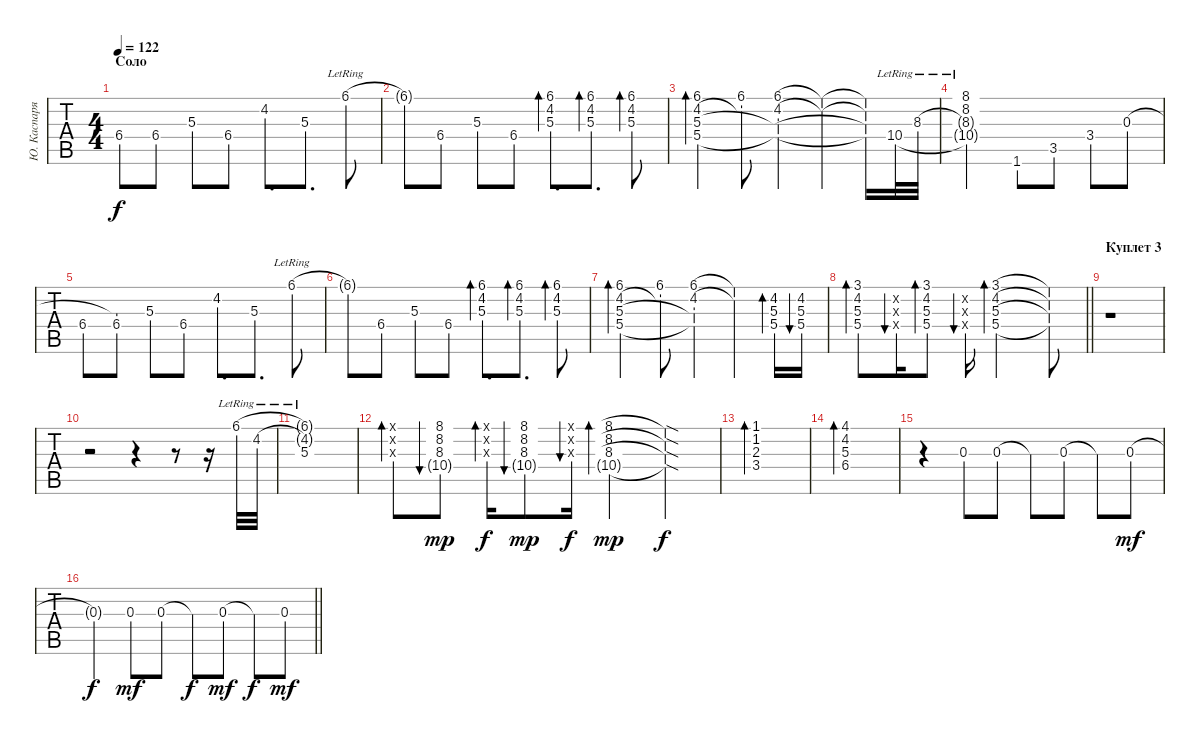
\track ("Ю. Каспарян" "Ю. Каспаря") {instrument electricguitarclean}
\staff {tabs}
\tuning (E4 B3 G3 D3 A2 E2) {hide}
\ts (4 4)
\section ("" "Соло")
\tempo 122
\clef g2
\ks c
6.4.8{dy f} 6.4.8 5.3.8 6.4.8 4.2.8{d} 5.3.8{d} 6.1{lr}.8 |
6.1{t}.8 6.4.8 5.3.8 6.4.8 (6.1 4.2 5.3).8{d bd 30} (6.1 4.2 5.3).8{d bd 30} (6.1 4.2 5.3).8{bd 30} |
(6.1 4.2 5.3 5.4).4{bd 30} (6.1 4.2{t}).8 (6.1 4.2 5.3{t} 5.4{t}).4 (6.1{t} 4.2{t}).4 (6.1{t} 4.2{t} 5.3{t} 5.4{t}).16 10.4{lr}.32 8.3{lr}.32 |
(8.1{lr} 8.2{lr} 8.3{t} 10.4{t}).2 1.6.8 3.5.8 3.4.8 0.3.8 |
6.4.8 (0.3{t} 6.4).8 5.3.8 6.4.8 4.2.8{d} 5.3.8{d} 6.1{lr}.8 |
6.1{t}.8 6.4.8 5.3.8 6.4.8 (6.1 4.2 5.3).8{d bd 30} (6.1 4.2 5.3).8{d bd 30} (6.1 4.2 5.3).8{bd 30} |
(6.1 4.2 5.3 5.4).4{bd 30} (6.1 4.2{t}).8 (6.1 4.2 5.3{t} 5.4{t}).4 (6.1{t} 4.2{t}).4 (4.2 5.3 5.4).16{bd 30} (4.2 5.3 5.4).16{bu 30} |
\barLineRight lightlight
(3.1 4.2 5.3 5.4).8{bd 30} (4.2{x} 5.3{x} 5.4{x}).16{bu 30} (3.1 4.2 5.3 5.4).8{bd 30} (4.2{x} 5.3{x} 5.4{x}).16{bu 30} (3.1 4.2 5.3 5.4).2{bd 30} (3.1{t} 4.2{t} 5.3{t} 5.4{t}).8 |
\section ("" "Куплет 3")
r.1 |
r.2 r.4 r.8 r.16 6.1{lr}.32 4.2{lr}.32 |
(6.1{t} 4.2{t} 5.3{lr}).1 |
(8.1{x} 8.2{x} 8.3{x}).8{bd 30} (8.1 8.2 8.3 10.4{g}).8{bu 30 dy mp} (8.1{x} 8.2{x} 8.3{x}).16{bd 30 dy f} (8.1 8.2 8.3 10.4{g}).8{bu 30 dy mp} (8.1{x} 8.2{x} 8.3{x}).16{bu 30 dy f} (8.1 8.2 8.3 10.4{g}).4{bd 30 dy mp} (8.1{sod t} 8.2{sod t} 8.3{sod t} 10.4{sod t}).4{dy f} |
(1.1 1.2 2.3 3.4).1{bd 120} |
(4.1 4.2 5.3 6.4).1{bd 120} |
r.4 0.3.8 0.3.8 0.3{t}.8 0.3.8 0.3{t}.8 0.3.8{dy mf} |
\barLineRight lightlight
0.3{t}.4{dy f} 0.3.8{dy mf} 0.3.8 0.3{t}.8{dy f} 0.3.8{dy mf} 0.3{t}.8{dy f} 0.3.8{dy mf}
